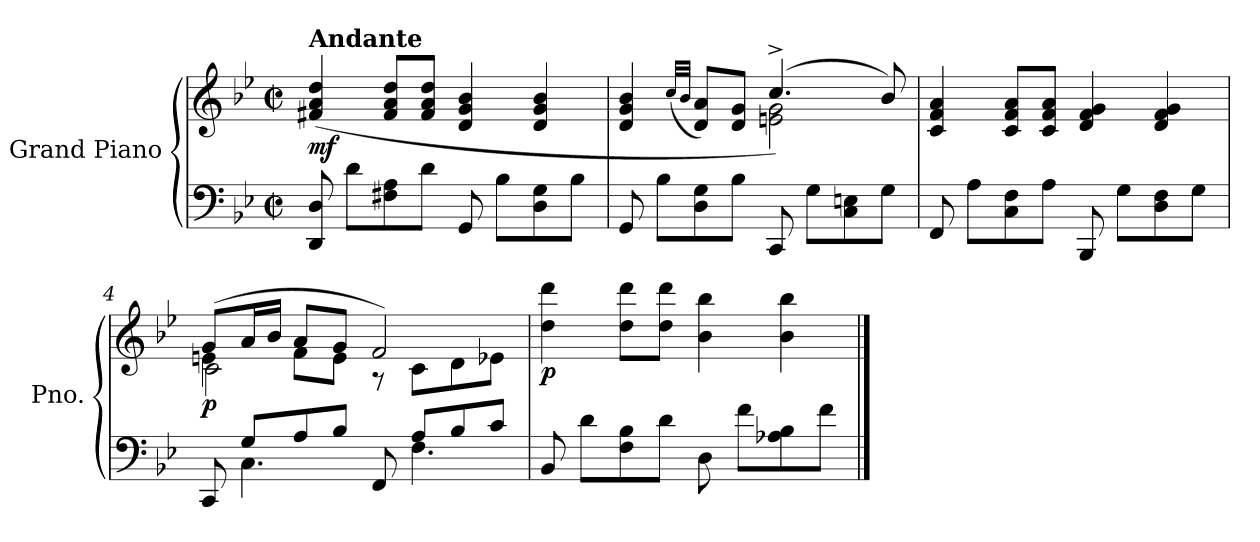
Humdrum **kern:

**kern	**kern	**dynam
*part1	*part1	*part1
*staff2	*staff1	*staff1/2
*I"Grand Piano	*	*
*I'Pno.	*	*
*clefF4	*clefG2	*
*k[b-e-]	*k[b-e-]	*
*M2/2	*M2/2	*
*met(c|)	*met(c|)	*
=1	=1	=1
!	!LO:TX:a:B:t=Andante	!
!	!	!LO:DY:b
8DD/ 8D/	(>4f#X/ 4a/ 4dd/	mf
8d\L	.	.
8F#X\ 8A\	8f#/ 8a/ 8dd/L	.
8d\J	8f#/ 8a/ 8dd/J	.
8GG/	4d/ 4g/ 4b-/	.
8B-\L	.	.
8D\ 8G\	4d/ 4g/ 4b-/	.
8B-\J	.	.
=2	=2	=2
*	*^	*
8GG/	4d/ 4g/ 4b-/	2ryy	.
8B-\L	.	.	.
.	(<32qcc/LLL	.	.
.	32qb-/JJJ	.	.
8D\ 8G\	8d/ 8a/L)	.	.
8B-\J	8d/ 8g/J	.	.
8CC/	(>4.cc^/)	2en\ 2g\	.
8G\L	.	.	.
8C\ 8En\	.	.	.
8G\J	8b-/)	.	.
*	*v	*v	*
=3	=3	=3
8FF/	4c/ 4f/ 4a/	.
8A\L	.	.
8C\ 8F\	8c/ 8f/ 8a/L	.
8A\J	8c/ 8f/ 8a/J	.
8BBB-/	4d/ 4f/ 4g/	.
8G\L	.	.
8D\ 8F\	4d/ 4f/ 4g/	.
8G\J	.	.
=4	=4	=4
*^	*^	*
*	*	*	*^	*
!	!	!	!	!	!LO:DY:b
8CC/	8ryy	(>8g/L	4en\	2c\	p
8G/L	4.C\	16a/L	.	.	.
.	.	16b-/JJ	.	.	.
8A/	.	8a/L	8f\L	.	.
8B-/J	.	8g/J	8e\J	.	.
8FF/	8ryy	2f/)	8r	2ryy	.
8A/L	4.F\	.	8c\L	.	.
8B-/	.	.	8d\	.	.
8c/J	.	.	8e-X\J	.	.
*v	*v	*	*	*	*
*	*	*v	*v	*
=5	=5	=5	=5
!	!	!	!LO:DY:b
*	*v	*v	*
8BB-/	4dd\ 4ddd\	p
8d\L	.	.
8F\ 8B-\	8dd\ 8ddd\L	.
8d\J	8dd\ 8ddd\J	.
8D\	4b-\ 4bb-\	.
8f\L	.	.
8A-X\ 8B-\	4b-\ 4bb-\	.
8f\J	.	.
==	==	==
*-	*-	*-
